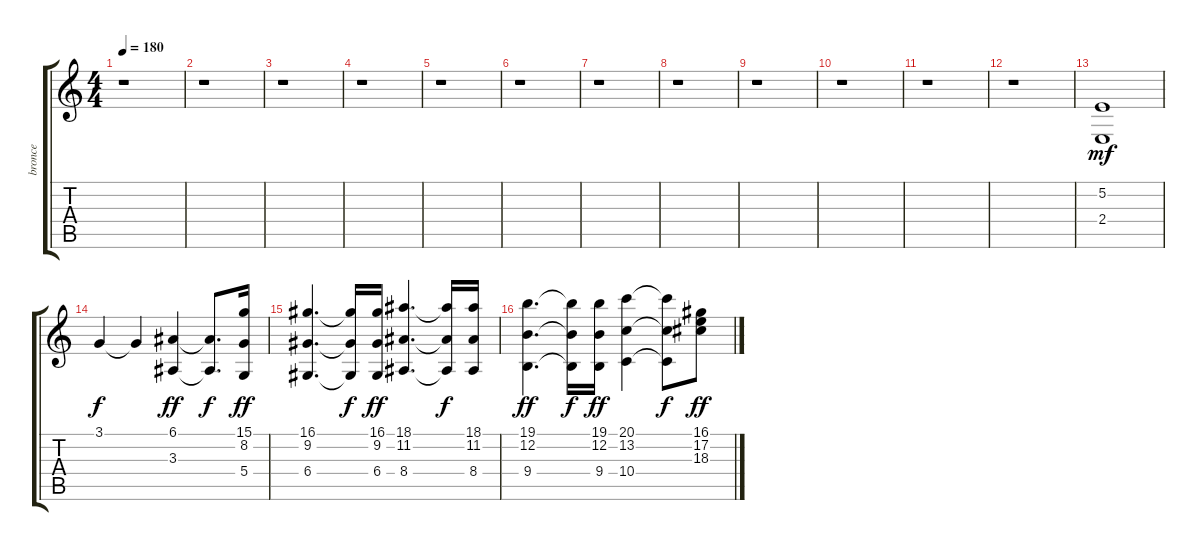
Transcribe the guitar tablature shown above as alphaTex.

\track ("bronce" "bronce") {instrument brasssection}
\staff {score tabs}
\tuning (E4 B3 G3 D3 A2 E2) {hide}
\ts (4 4)
\tempo 180
\clef g2
\ks c
r.1{dy f} |
r.1 |
r.1 |
r.1 |
r.1 |
r.1 |
r.1 |
r.1 |
r.1 |
r.1 |
r.1 |
r.1 |
(5.2 2.4).1{dy mf instrument frenchhorn} |
3.1.4{dy f} 3.1{t}.4 (6.1 3.3).4{dy ff} (6.1{t} 3.3{t}).8{d dy f} (15.1 8.2 5.4).16{dy ff instrument brasssection} |
(16.1 9.2 6.4).4{d} (16.1{t} 9.2{t} 6.4{t}).16{dy f} (16.1 9.2 6.4).16{dy ff} (18.1 11.2 8.4).4{d} (18.1{t} 11.2{t} 8.4{t}).16{dy f} (18.1 11.2 8.4).16 |
(19.1 12.2 9.4).4{d dy ff} (19.1{t} 12.2{t} 9.4{t}).16{dy f} (19.1 12.2 9.4).16{dy ff} (20.1 13.2 10.4).4 (20.1{t} 13.2{t} 10.4{t}).8{dy f} (16.1 17.2 18.3).8{dy ff}
